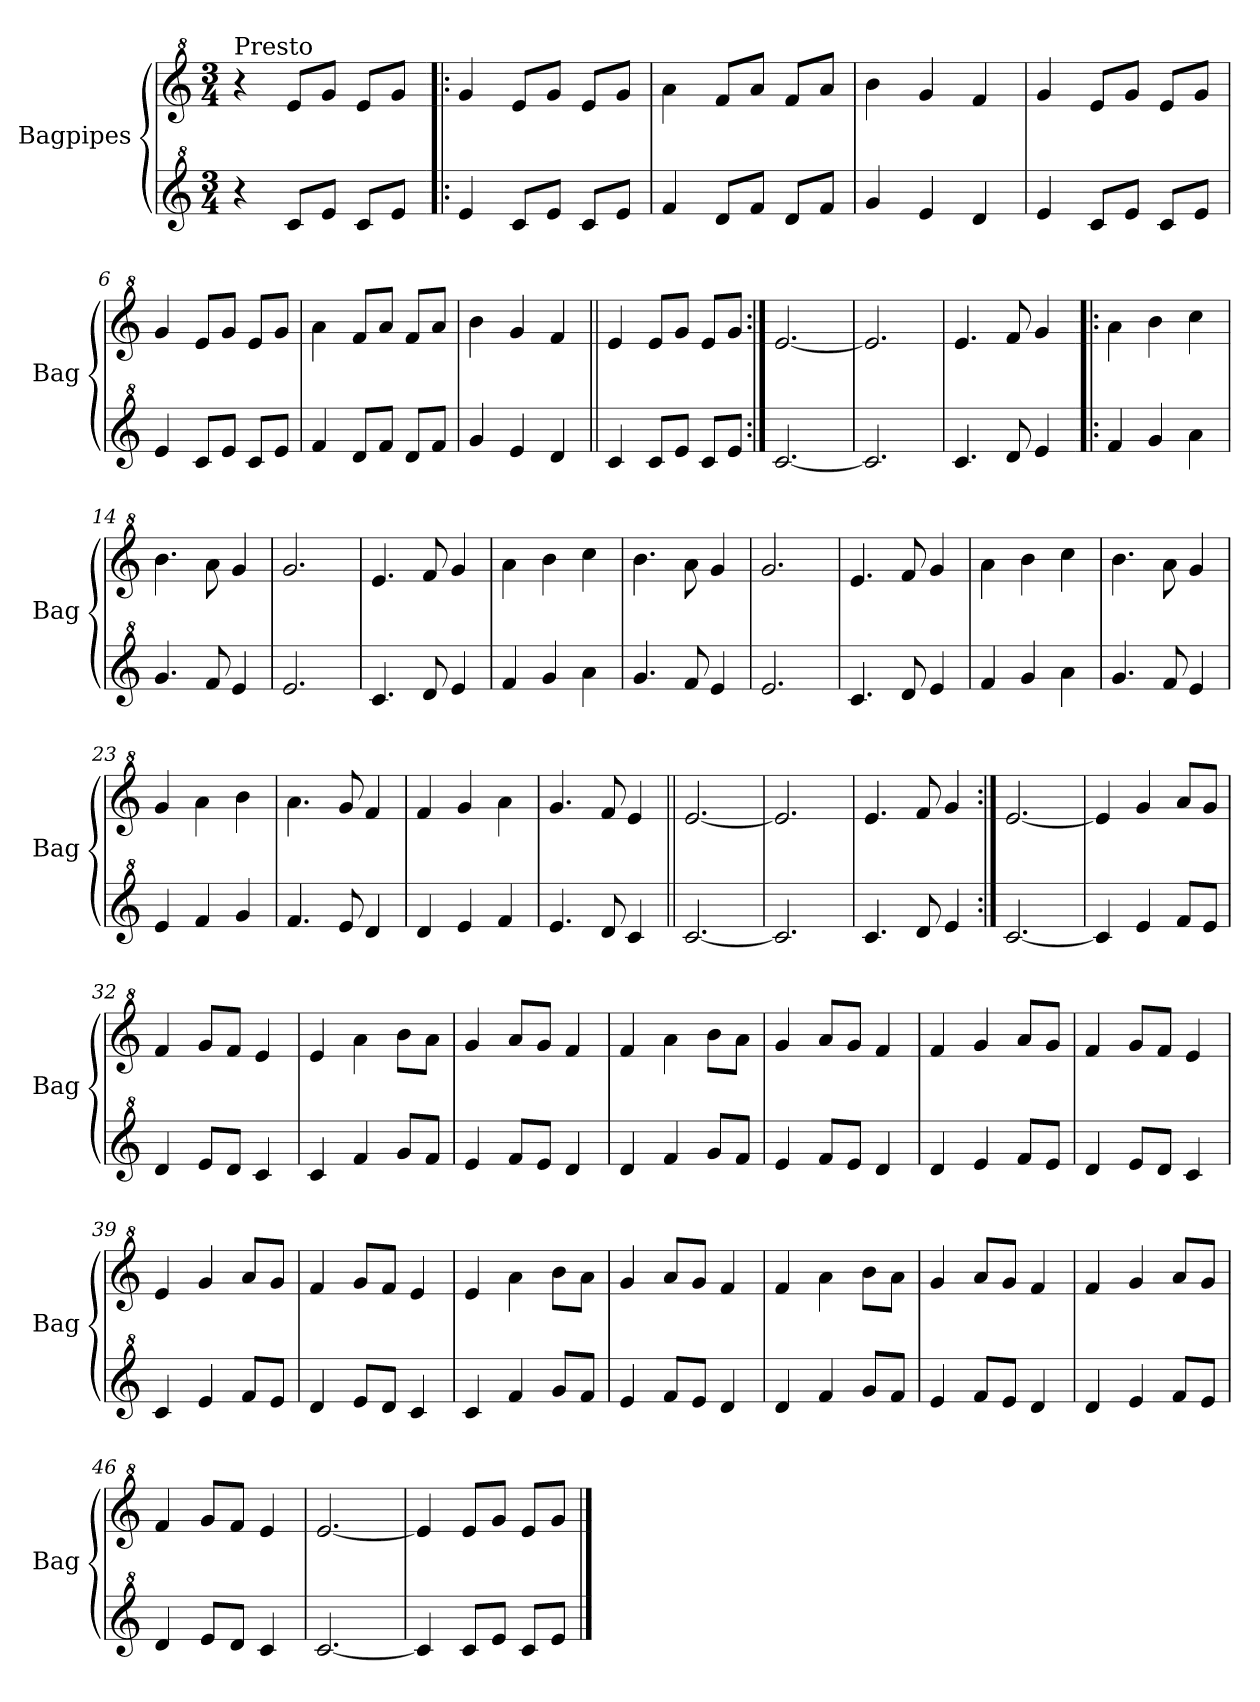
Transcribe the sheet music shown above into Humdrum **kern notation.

**kern	**kern
*part2	*part1
*staff2	*staff1
*I"Bagpipes	*I"Bagpipes
*I'Bag	*I'Bag
*clefG^2	*clefG^2
*k[]	*k[]
*C:	*C:
*M3/4	*M3/4
=1	=1
!	!LO:TX:a:t=Presto
4r	4r
8cc/L	8ee/L
8ee/J	8gg/J
8cc/L	8ee/L
8ee/J	8gg/J
=2!|:	=2!|:
4ee/	4gg/
8cc/L	8ee/L
8ee/J	8gg/J
8cc/L	8ee/L
8ee/J	8gg/J
=3	=3
4ff/	4aa\
8dd/L	8ff/L
8ff/J	8aa/J
8dd/L	8ff/L
8ff/J	8aa/J
=4	=4
4gg/	4bb\
4ee/	4gg/
4dd/	4ff/
=5	=5
4ee/	4gg/
8cc/L	8ee/L
8ee/J	8gg/J
8cc/L	8ee/L
8ee/J	8gg/J
=6	=6
4ee/	4gg/
8cc/L	8ee/L
8ee/J	8gg/J
8cc/L	8ee/L
8ee/J	8gg/J
=7	=7
4ff/	4aa\
8dd/L	8ff/L
8ff/J	8aa/J
8dd/L	8ff/L
8ff/J	8aa/J
=8	=8
4gg/	4bb\
4ee/	4gg/
4dd/	4ff/
=9||	=9||
4cc/	4ee/
8cc/L	8ee/L
8ee/J	8gg/J
8cc/L	8ee/L
8ee/J	8gg/J
!!LO:LB:g=z
=10:|!	=10:|!
[2.cc/	[2.ee/
=11	=11
2.cc/]	2.ee/]
=12	=12
4.cc/	4.ee/
8dd/	8ff/
4ee/	4gg/
=13!|:	=13!|:
4ff/	4aa\
4gg/	4bb\
4aa\	4ccc\
=14	=14
4.gg/	4.bb\
8ff/	8aa\
4ee/	4gg/
=15	=15
2.ee/	2.gg/
=16	=16
4.cc/	4.ee/
8dd/	8ff/
4ee/	4gg/
=17	=17
4ff/	4aa\
4gg/	4bb\
4aa\	4ccc\
=18	=18
4.gg/	4.bb\
8ff/	8aa\
4ee/	4gg/
=19	=19
2.ee/	2.gg/
=20	=20
4.cc/	4.ee/
8dd/	8ff/
4ee/	4gg/
=21	=21
4ff/	4aa\
4gg/	4bb\
4aa\	4ccc\
=22	=22
4.gg/	4.bb\
8ff/	8aa\
4ee/	4gg/
!!LO:LB:g=z
=23	=23
4ee/	4gg/
4ff/	4aa\
4gg/	4bb\
=24	=24
4.ff/	4.aa\
8ee/	8gg/
4dd/	4ff/
=25	=25
4dd/	4ff/
4ee/	4gg/
4ff/	4aa\
=26	=26
4.ee/	4.gg/
8dd/	8ff/
4cc/	4ee/
=27||	=27||
[2.cc/	[2.ee/
=28	=28
2.cc/]	2.ee/]
=29	=29
4.cc/	4.ee/
8dd/	8ff/
4ee/	4gg/
=30:|!	=30:|!
[2.cc/	[2.ee/
=31	=31
4cc/]	4ee/]
4ee/	4gg/
8ff/L	8aa/L
8ee/J	8gg/J
=32	=32
4dd/	4ff/
8ee/L	8gg/L
8dd/J	8ff/J
4cc/	4ee/
=33	=33
4cc/	4ee/
4ff/	4aa\
8gg/L	8bb\L
8ff/J	8aa\J
=34	=34
4ee/	4gg/
8ff/L	8aa/L
8ee/J	8gg/J
4dd/	4ff/
!!LO:LB:g=z
=35	=35
4dd/	4ff/
4ff/	4aa\
8gg/L	8bb\L
8ff/J	8aa\J
=36	=36
4ee/	4gg/
8ff/L	8aa/L
8ee/J	8gg/J
4dd/	4ff/
=37	=37
4dd/	4ff/
4ee/	4gg/
8ff/L	8aa/L
8ee/J	8gg/J
=38	=38
4dd/	4ff/
8ee/L	8gg/L
8dd/J	8ff/J
4cc/	4ee/
=39	=39
4cc/	4ee/
4ee/	4gg/
8ff/L	8aa/L
8ee/J	8gg/J
=40	=40
4dd/	4ff/
8ee/L	8gg/L
8dd/J	8ff/J
4cc/	4ee/
=41	=41
4cc/	4ee/
4ff/	4aa\
8gg/L	8bb\L
8ff/J	8aa\J
=42	=42
4ee/	4gg/
8ff/L	8aa/L
8ee/J	8gg/J
4dd/	4ff/
=43	=43
4dd/	4ff/
4ff/	4aa\
8gg/L	8bb\L
8ff/J	8aa\J
=44	=44
4ee/	4gg/
8ff/L	8aa/L
8ee/J	8gg/J
4dd/	4ff/
!!LO:LB:g=z
=45	=45
4dd/	4ff/
4ee/	4gg/
8ff/L	8aa/L
8ee/J	8gg/J
=46	=46
4dd/	4ff/
8ee/L	8gg/L
8dd/J	8ff/J
4cc/	4ee/
=47	=47
[2.cc/	[2.ee/
=48	=48
4cc/]	4ee/]
8cc/L	8ee/L
8ee/J	8gg/J
8cc/L	8ee/L
8ee/J	8gg/J
==	==
*-	*-
